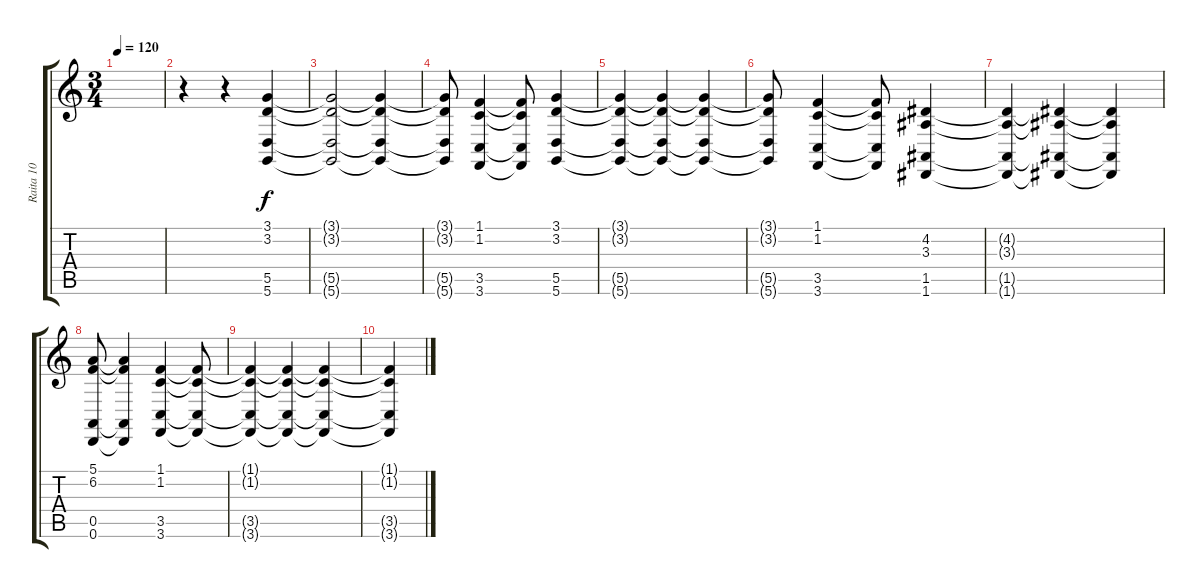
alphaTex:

\track ("Raita 10" "Raita 10") {instrument stringensemble2}
\staff {score tabs}
\tuning (E4 B3 G3 D3 A2 D2) {hide}
\ts (3 4)
\tempo 120
\clef g2
\ks c
|
r.4 r.4 (3.1 3.2 5.5 5.6).4 |
(3.1{t} 3.2{t} 5.5{t} 5.6{t}).2 (3.1{t} 3.2{t} 5.5{t} 5.6{t}).4 |
(3.1{t} 3.2{t} 5.5{t} 5.6{t}).8 (1.1 1.2 3.5 3.6).4 (1.1{t} 1.2{t} 3.5{t} 3.6{t}).8 (3.1 3.2 5.5 5.6).4 |
(3.1{t} 3.2{t} 5.5{t} 5.6{t}).4 (3.1{t} 3.2{t} 5.5{t} 5.6{t}).4 (3.1{t} 3.2{t} 5.5{t} 5.6{t}).4 |
(3.1{t} 3.2{t} 5.5{t} 5.6{t}).8 (1.1 1.2 3.5 3.6).4 (1.1{t} 1.2{t} 3.5{t} 3.6{t}).8 (4.2 3.3 1.5 1.6).4 |
(4.2{t} 3.3{t} 1.5{t} 1.6{t}).4 (4.2{t} 3.3{t} 1.5{t} 1.6{t}).4 (4.2{t} 3.3{t} 1.5{t} 1.6{t}).4 |
(5.1 6.2 0.5 0.6).8 (5.1{t} 6.2{t} 0.5{t} 0.6{t}).4 (1.1 1.2 3.5 3.6).4 (1.1{t} 1.2{t} 3.5{t} 3.6{t}).8 |
(1.1{t} 1.2{t} 3.5{t} 3.6{t}).4 (1.1{t} 1.2{t} 3.5{t} 3.6{t}).4 (1.1{t} 1.2{t} 3.5{t} 3.6{t}).4 |
(1.1{t} 1.2{t} 3.5{t} 3.6{t}).4
